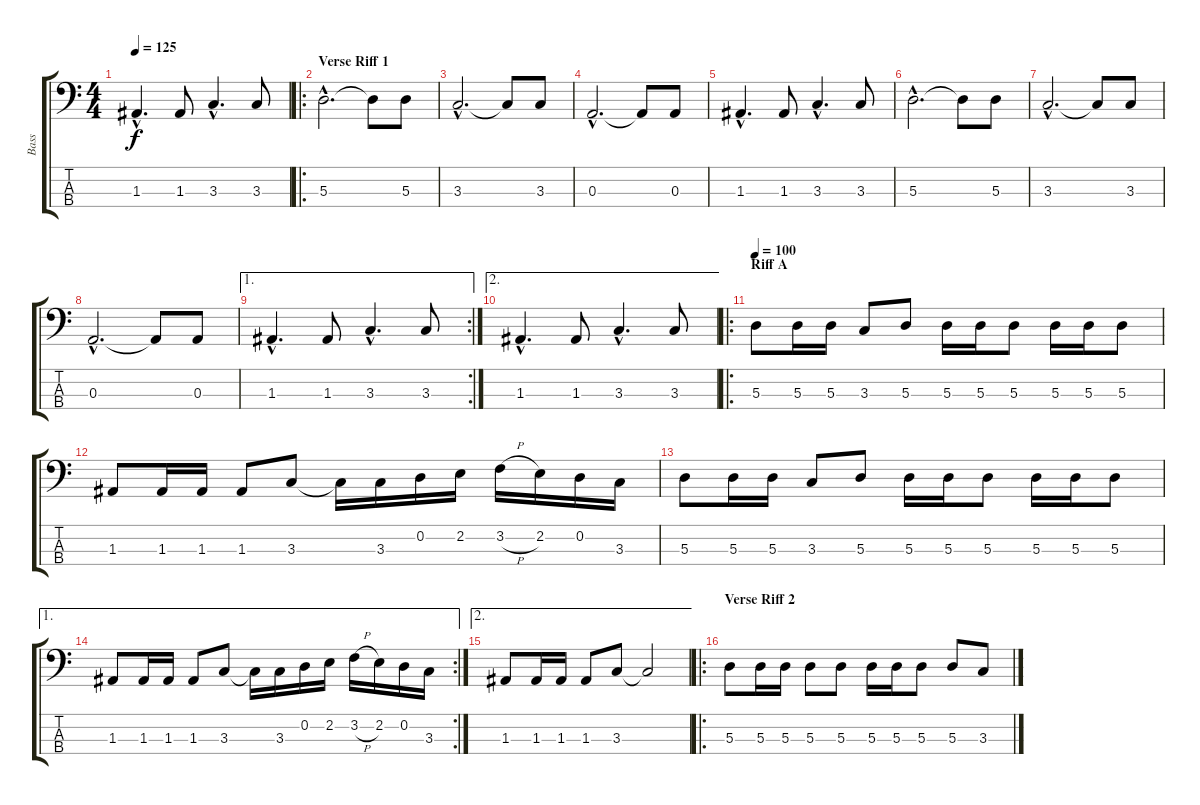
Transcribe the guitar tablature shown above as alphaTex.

\track ("Bass" "Bass") {instrument electricbassfinger}
\staff {score tabs}
\tuning (G2 D2 A1 E1) {hide}
\ts (4 4)
\tempo 125
\clef f4
\ks c
1.3{hac}.4{d dy f} 1.3.8 3.3{hac}.4{d} 3.3.8 |
\ro
\section ("" "Verse Riff 1")
5.3{hac}.2{d} 5.3{t}.8 5.3.8 |
3.3{hac}.2{d} 3.3{t}.8 3.3.8 |
0.3{hac}.2{d} 0.3{t}.8 0.3.8 |
1.3{hac}.4{d} 1.3.8 3.3{hac}.4{d} 3.3.8 |
5.3{hac}.2{d} 5.3{t}.8 5.3.8 |
3.3{hac}.2{d} 3.3{t}.8 3.3.8 |
0.3{hac}.2{d} 0.3{t}.8 0.3.8 |
\ae 1
\rc 2
1.3{hac}.4{d} 1.3.8 3.3{hac}.4{d} 3.3.8 |
\ae 2
1.3{hac}.4{d} 1.3.8 3.3{hac}.4{d} 3.3.8 |
\ro
\section ("" "Riff A")
\tempo 100
5.3.8 5.3.16 5.3.16 3.3.8 5.3.8 5.3.16 5.3.16 5.3.8 5.3.16 5.3.16 5.3.8 |
1.3.8 1.3.16 1.3.16 1.3.8 3.3.8 3.3{t}.16 3.3.16 0.2.16 2.2.16 3.2{h}.16 2.2.16 0.2.16 3.3.16 |
5.3.8 5.3.16 5.3.16 3.3.8 5.3.8 5.3.16 5.3.16 5.3.8 5.3.16 5.3.16 5.3.8 |
\ae 1
\rc 2
1.3.8 1.3.16 1.3.16 1.3.8 3.3.8 3.3{t}.16 3.3.16 0.2.16 2.2.16 3.2{h}.16 2.2.16 0.2.16 3.3.16 |
\ae 2
1.3.8 1.3.16 1.3.16 1.3.8 3.3.8 3.3{t}.2 |
\ro
\section ("" "Verse Riff 2")
5.3.8 5.3.16 5.3.16 5.3.8 5.3.8 5.3.16 5.3.16 5.3.8 5.3.8 3.3.8
